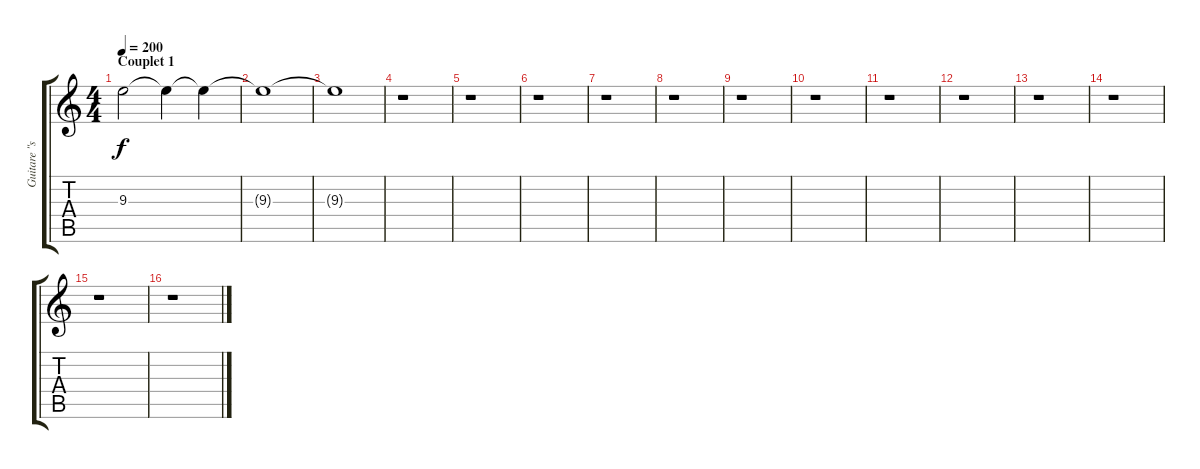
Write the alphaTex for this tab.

\track ("Guitare \"solo\"" "Guitare \"s") {instrument overdrivenguitar}
\staff {score tabs}
\tuning (E4 B3 G3 D3 A2 E2) {hide}
\ts (4 4)
\section ("" "Couplet 1")
\tempo 200
\clef g2
\ks c
9.3.2{dy f} 9.3{t}.4{volume 8} 9.3{t}.4 |
9.3{t}.1{volume 6} |
9.3{t}.1 |
r.1 |
r.1 |
r.1 |
r.1 |
r.1 |
r.1 |
r.1 |
r.1 |
r.1 |
r.1 |
r.1 |
r.1 |
r.1
